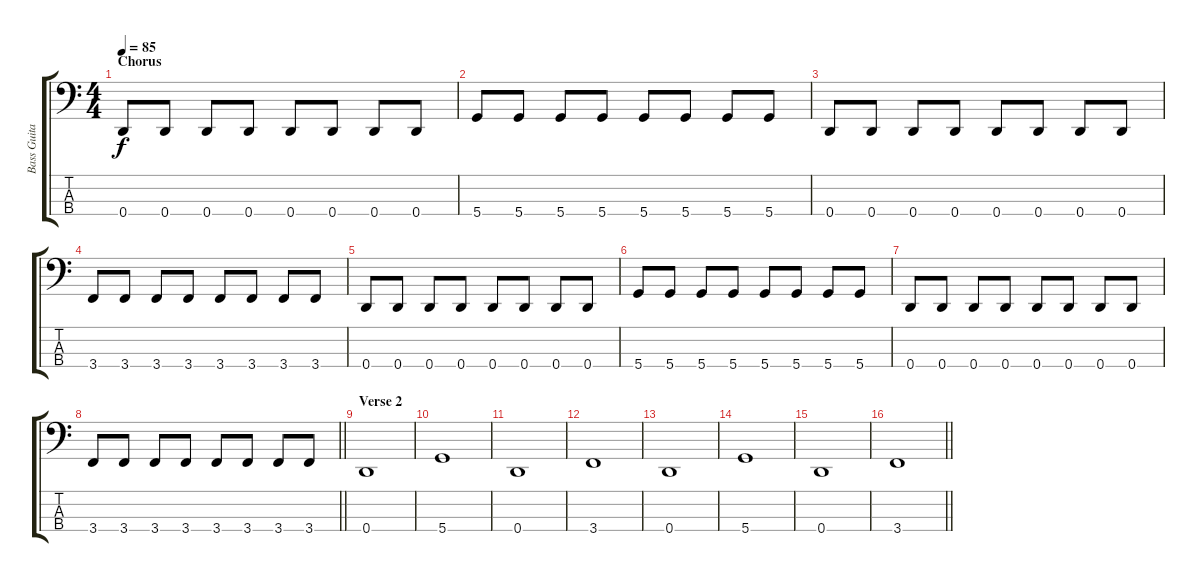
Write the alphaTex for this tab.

\track ("Bass Guitar" "Bass Guita") {instrument electricbasspick}
\staff {score tabs}
\tuning (F2 C2 G1 D1) {hide}
\ts (4 4)
\section ("" "Chorus")
\tempo 85
\clef f4
\ks c
0.4.8{dy f} 0.4.8 0.4.8 0.4.8 0.4.8 0.4.8 0.4.8 0.4.8 |
5.4.8 5.4.8 5.4.8 5.4.8 5.4.8 5.4.8 5.4.8 5.4.8 |
0.4.8 0.4.8 0.4.8 0.4.8 0.4.8 0.4.8 0.4.8 0.4.8 |
3.4.8 3.4.8 3.4.8 3.4.8 3.4.8 3.4.8 3.4.8 3.4.8 |
0.4.8 0.4.8 0.4.8 0.4.8 0.4.8 0.4.8 0.4.8 0.4.8 |
5.4.8 5.4.8 5.4.8 5.4.8 5.4.8 5.4.8 5.4.8 5.4.8 |
0.4.8 0.4.8 0.4.8 0.4.8 0.4.8 0.4.8 0.4.8 0.4.8 |
\barLineRight lightlight
3.4.8 3.4.8 3.4.8 3.4.8 3.4.8 3.4.8 3.4.8 3.4.8 |
\section ("" "Verse 2")
0.4.1 |
5.4.1 |
0.4.1 |
3.4.1 |
0.4.1 |
5.4.1 |
0.4.1 |
\barLineRight lightlight
3.4.1
